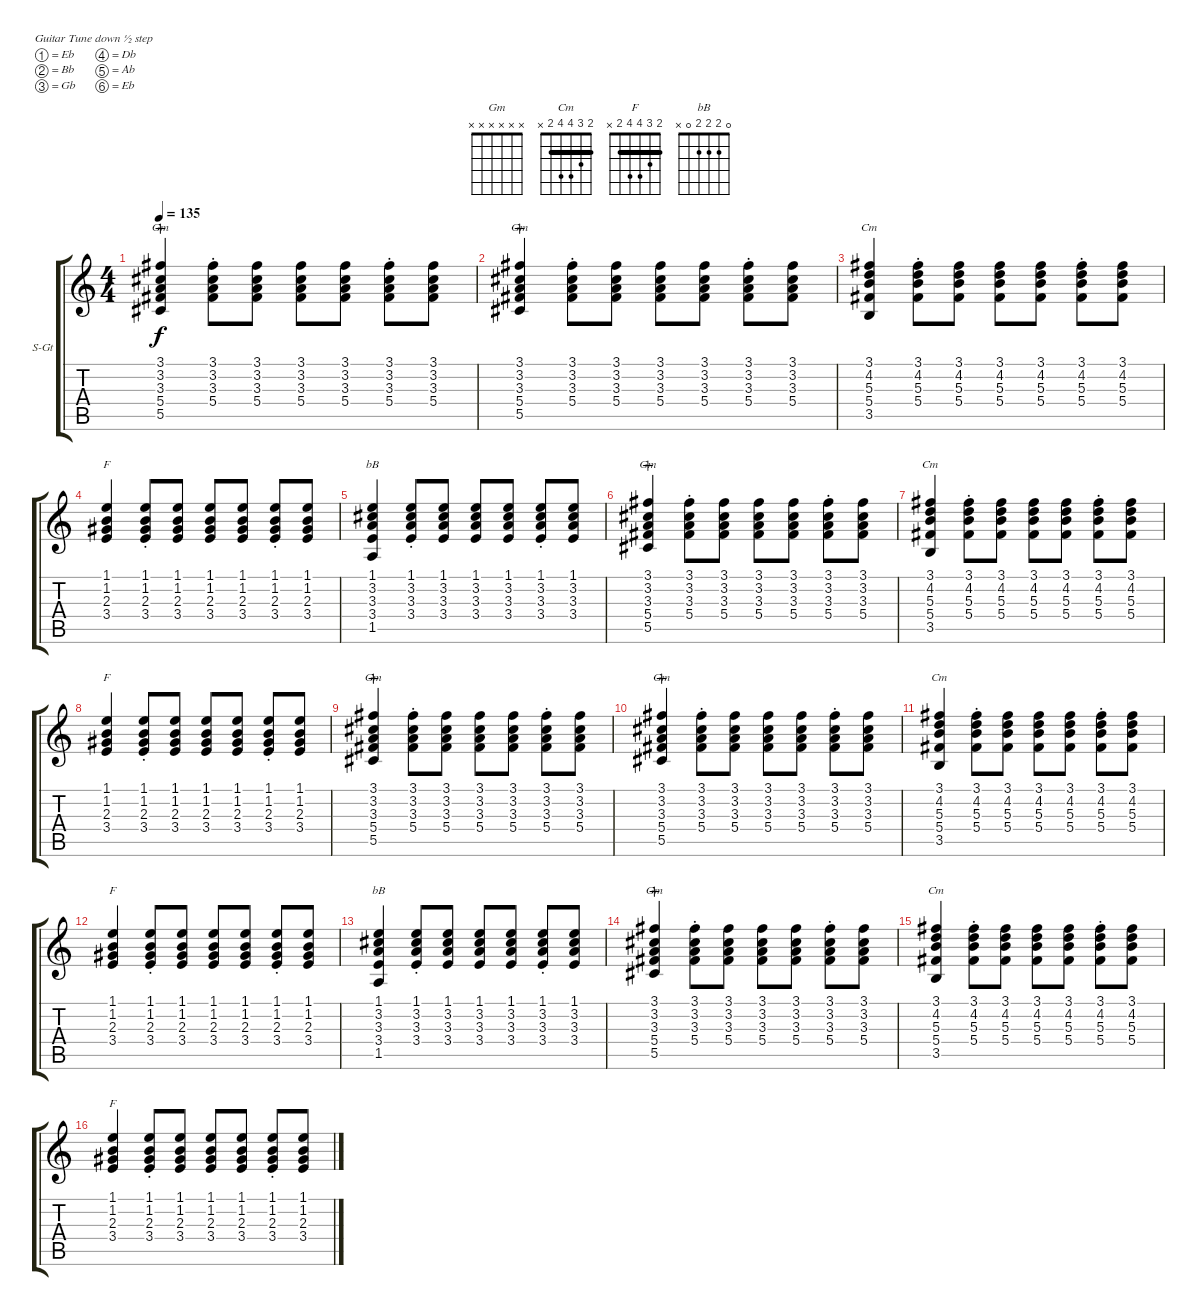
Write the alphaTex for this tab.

\bracketExtendMode groupsimilarinstruments
\firstSystemTrackNameOrientation horizontal
\otherSystemsTrackNameOrientation horizontal
\track ("½Ú×à¼ªËû" "S-Gt") {instrument acousticguitarsteel}
\staff {score tabs}
\tuning (Eb4 Bb3 Gb3 Db3 Ab2 Eb2)
\chord ("Gm" x x x x x x)
\chord ("Cm" 2 3 4 4 2 x) {barre 2}
\chord ("F" 2 3 4 4 2 x) {barre 2}
\chord ("bB" 0 2 2 2 0 x)
\ts (4 4)
\tempo 135
\clef g2
\ks c
(3.1 3.2 3.3 5.4 5.5).4{ch "Gm" dy f wahc} (3.1{st} 3.2{st} 3.3{st} 5.4{st}).8 (3.1 3.2 3.3 5.4).8 (3.1 3.2 3.3 5.4).8 (3.1 3.2 3.3 5.4).8 (3.1{st} 3.2{st} 3.3{st} 5.4{st}).8 (3.1 3.2 3.3 5.4).8 |
(3.1 3.2 3.3 5.4 5.5).4{ch "Gm" wahc} (3.1{st} 3.2{st} 3.3{st} 5.4{st}).8 (3.1 3.2 3.3 5.4).8 (3.1 3.2 3.3 5.4).8 (3.1 3.2 3.3 5.4).8 (3.1{st} 3.2{st} 3.3{st} 5.4{st}).8 (3.1 3.2 3.3 5.4).8 |
(3.1 4.2 5.3 5.4 3.5).4{ch "Cm"} (3.1{st} 4.2{st} 5.3{st} 5.4{st}).8 (3.1 4.2 5.3 5.4).8 (3.1 4.2 5.3 5.4).8 (3.1 4.2 5.3 5.4).8 (3.1{st} 4.2{st} 5.3{st} 5.4{st}).8 (3.1 4.2 5.3 5.4).8 |
(1.1 1.2 2.3 3.4).4{ch "F"} (1.1{st} 1.2{st} 2.3{st} 3.4{st}).8 (1.1 1.2 2.3 3.4).8 (1.1 1.2 2.3 3.4).8 (1.1 1.2 2.3 3.4).8 (1.1{st} 1.2{st} 2.3{st} 3.4{st}).8 (1.1 1.2 2.3 3.4).8 |
(1.1 3.2 3.3 3.4 1.5).4{ch "bB"} (1.1{st} 3.2{st} 3.3{st} 3.4{st}).8 (1.1 3.2 3.3 3.4).8 (1.1 3.2 3.3 3.4).8 (1.1 3.2 3.3 3.4).8 (1.1{st} 3.2{st} 3.3{st} 3.4{st}).8 (1.1 3.2 3.3 3.4).8 |
(3.1 3.2 3.3 5.4 5.5).4{ch "Gm" wahc} (3.1{st} 3.2{st} 3.3{st} 5.4{st}).8 (3.1 3.2 3.3 5.4).8 (3.1 3.2 3.3 5.4).8 (3.1 3.2 3.3 5.4).8 (3.1{st} 3.2{st} 3.3{st} 5.4{st}).8 (3.1 3.2 3.3 5.4).8 |
(3.1 4.2 5.3 5.4 3.5).4{ch "Cm"} (3.1{st} 4.2{st} 5.3{st} 5.4{st}).8 (3.1 4.2 5.3 5.4).8 (3.1 4.2 5.3 5.4).8 (3.1 4.2 5.3 5.4).8 (3.1{st} 4.2{st} 5.3{st} 5.4{st}).8 (3.1 4.2 5.3 5.4).8 |
(1.1 1.2 2.3 3.4).4{ch "F"} (1.1{st} 1.2{st} 2.3{st} 3.4{st}).8 (1.1 1.2 2.3 3.4).8 (1.1 1.2 2.3 3.4).8 (1.1 1.2 2.3 3.4).8 (1.1{st} 1.2{st} 2.3{st} 3.4{st}).8 (1.1 1.2 2.3 3.4).8 |
(3.1 3.2 3.3 5.4 5.5).4{ch "Gm" wahc} (3.1{st} 3.2{st} 3.3{st} 5.4{st}).8 (3.1 3.2 3.3 5.4).8 (3.1 3.2 3.3 5.4).8 (3.1 3.2 3.3 5.4).8 (3.1{st} 3.2{st} 3.3{st} 5.4{st}).8 (3.1 3.2 3.3 5.4).8 |
(3.1 3.2 3.3 5.4 5.5).4{ch "Gm" wahc} (3.1{st} 3.2{st} 3.3{st} 5.4{st}).8 (3.1 3.2 3.3 5.4).8 (3.1 3.2 3.3 5.4).8 (3.1 3.2 3.3 5.4).8 (3.1{st} 3.2{st} 3.3{st} 5.4{st}).8 (3.1 3.2 3.3 5.4).8 |
(3.1 4.2 5.3 5.4 3.5).4{ch "Cm"} (3.1{st} 4.2{st} 5.3{st} 5.4{st}).8 (3.1 4.2 5.3 5.4).8 (3.1 4.2 5.3 5.4).8 (3.1 4.2 5.3 5.4).8 (3.1{st} 4.2{st} 5.3{st} 5.4{st}).8 (3.1 4.2 5.3 5.4).8 |
(1.1 1.2 2.3 3.4).4{ch "F"} (1.1{st} 1.2{st} 2.3{st} 3.4{st}).8 (1.1 1.2 2.3 3.4).8 (1.1 1.2 2.3 3.4).8 (1.1 1.2 2.3 3.4).8 (1.1{st} 1.2{st} 2.3{st} 3.4{st}).8 (1.1 1.2 2.3 3.4).8 |
(1.1 3.2 3.3 3.4 1.5).4{ch "bB"} (1.1{st} 3.2{st} 3.3{st} 3.4{st}).8 (1.1 3.2 3.3 3.4).8 (1.1 3.2 3.3 3.4).8 (1.1 3.2 3.3 3.4).8 (1.1{st} 3.2{st} 3.3{st} 3.4{st}).8 (1.1 3.2 3.3 3.4).8 |
(3.1 3.2 3.3 5.4 5.5).4{ch "Gm" wahc} (3.1{st} 3.2{st} 3.3{st} 5.4{st}).8 (3.1 3.2 3.3 5.4).8 (3.1 3.2 3.3 5.4).8 (3.1 3.2 3.3 5.4).8 (3.1{st} 3.2{st} 3.3{st} 5.4{st}).8 (3.1 3.2 3.3 5.4).8 |
(3.1 4.2 5.3 5.4 3.5).4{ch "Cm"} (3.1{st} 4.2{st} 5.3{st} 5.4{st}).8 (3.1 4.2 5.3 5.4).8 (3.1 4.2 5.3 5.4).8 (3.1 4.2 5.3 5.4).8 (3.1{st} 4.2{st} 5.3{st} 5.4{st}).8 (3.1 4.2 5.3 5.4).8 |
(1.1 1.2 2.3 3.4).4{ch "F"} (1.1{st} 1.2{st} 2.3{st} 3.4{st}).8 (1.1 1.2 2.3 3.4).8 (1.1 1.2 2.3 3.4).8 (1.1 1.2 2.3 3.4).8 (1.1{st} 1.2{st} 2.3{st} 3.4{st}).8 (1.1 1.2 2.3 3.4).8
